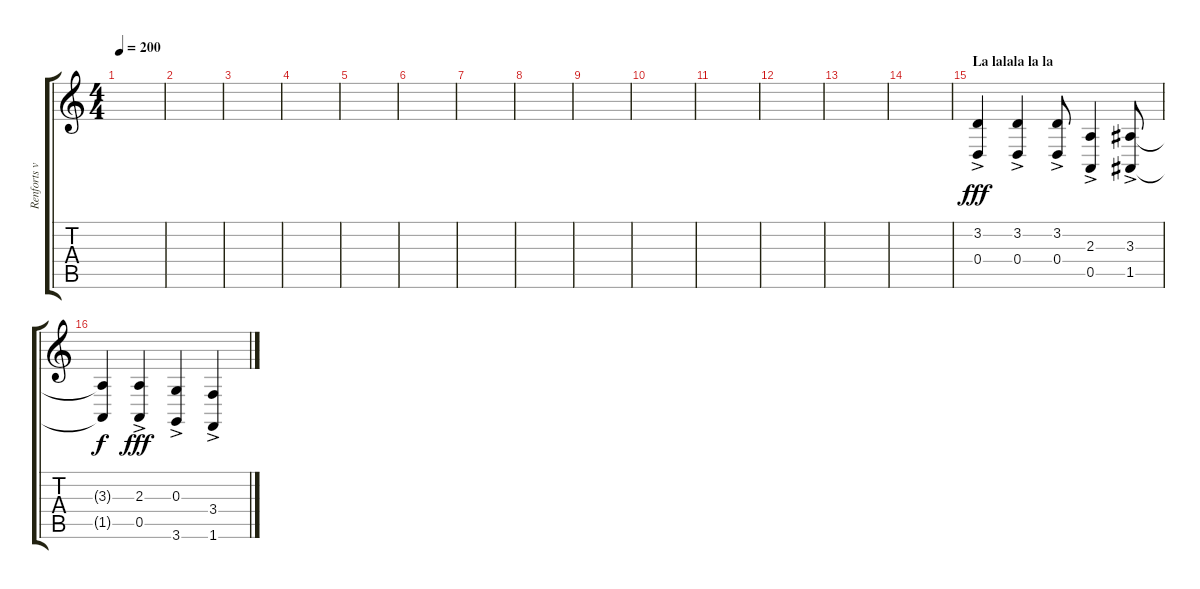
\track ("Renforts voix" "Renforts v") {instrument bassoon}
\staff {score tabs}
\tuning (E4 B3 G3 D3 A2 E2) {hide}
\ts (4 4)
\tempo 200
\clef g2
\ks c
|
|
|
|
|
|
|
|
|
|
|
|
|
|
\section ("" "La lalala la la")
(3.2{ac} 0.4).4{dy fff} (3.2{ac} 0.4).4 (3.2{ac} 0.4).8 (2.3{ac} 0.5).4 (3.3{ac} 1.5).8 |
(3.3{t} 1.5{t}).4{dy f} (2.3{ac} 0.5).4{dy fff} (0.3{ac} 3.6).4 (3.4{ac} 1.6).4
